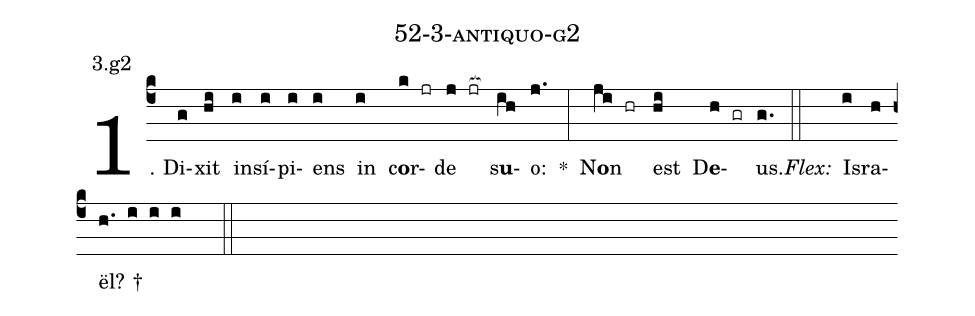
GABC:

name: 52-3-antiquo-g2;
annotation: 3.g2;
%%
(c4)1. Di(g)xit(hi) in(i)sí(i)pi(i)ens(i) in(i) c<b>o</b>r(k jr)de(j jr[ocb:1{]) s<b>u</b>(ih[ocb:0}])o:(j.) *(:) N<b>o</b>n(ji hr) est(hi) D<b>e</b>(h gr)us.(g.) (::)
<i>Flex:</i>()  Is(i)ra(h)ël? †(h. i i i  ::)
